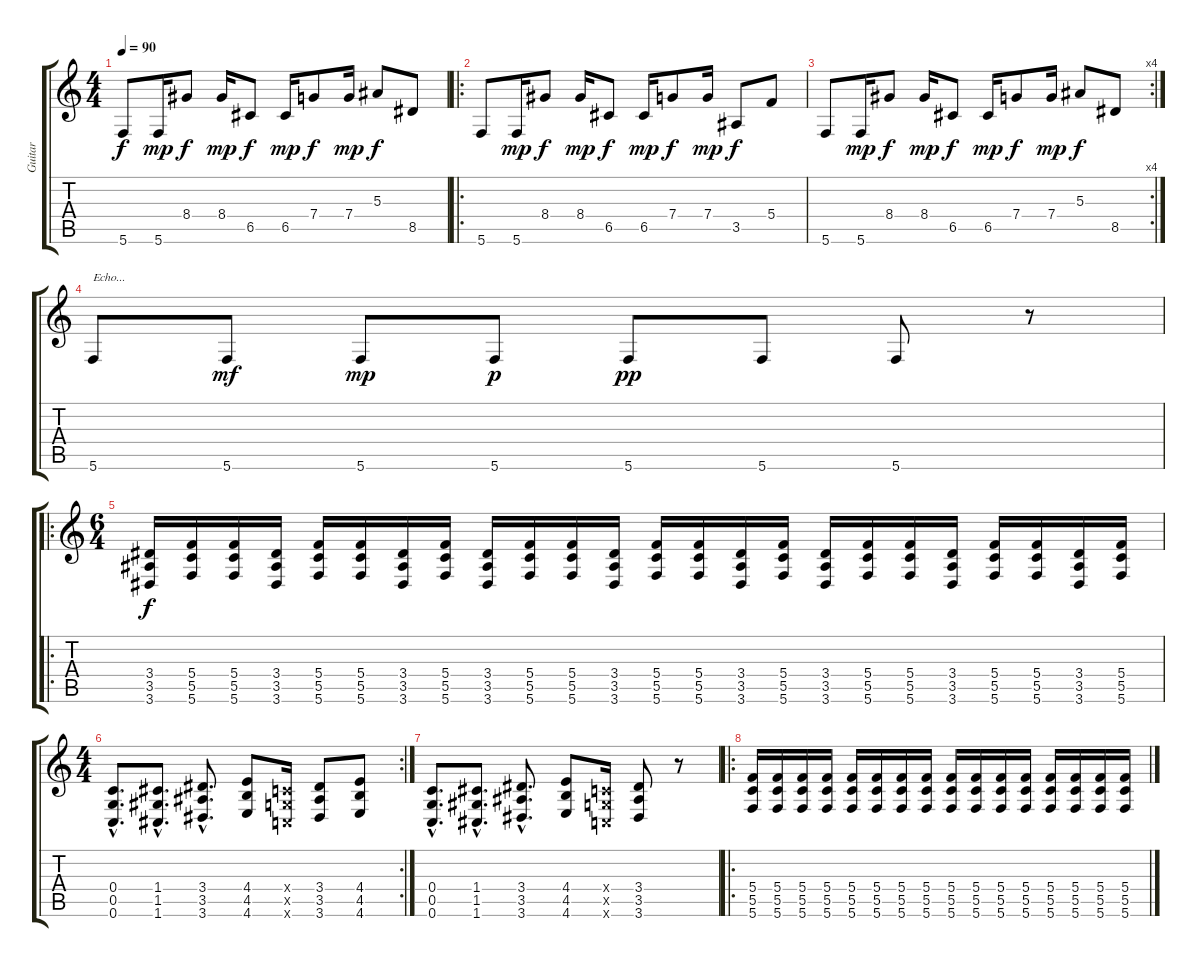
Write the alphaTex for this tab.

\track ("Guitar" "Guitar") {instrument distortionguitar}
\staff {score tabs}
\tuning (D4 A3 F3 C3 G2 C2) {hide}
\ts (4 4)
\tempo 90
\clef g2
\ks c
5.6.8{dy f} 5.6.16{dy mp} 8.4.8{dy f} 8.4.16{dy mp} 6.5.8{dy f} 6.5.16{dy mp} 7.4.8{dy f} 7.4.16{dy mp} 5.3.8{dy f} 8.5.8 |
\ro
5.6.8 5.6.16{dy mp} 8.4.8{dy f} 8.4.16{dy mp} 6.5.8{dy f} 6.5.16{dy mp} 7.4.8{dy f} 7.4.16{dy mp} 3.5.8{dy f} 5.4.8 |
\rc 4
5.6.8 5.6.16{dy mp} 8.4.8{dy f} 8.4.16{dy mp} 6.5.8{dy f} 6.5.16{dy mp} 7.4.8{dy f} 7.4.16{dy mp} 5.3.8{dy f} 8.5.8 |
5.6.8{txt "Echo..."} 5.6.8{dy mf} 5.6.8{dy mp} 5.6.8{dy p} 5.6.8{dy pp} 5.6.8 5.6.8 r.8 |
\ro
\ts (6 4)
(3.4 3.5 3.6).16{dy f} (5.4 5.5 5.6).16 (5.4 5.5 5.6).16 (3.4 3.5 3.6).16 (5.4 5.5 5.6).16 (5.4 5.5 5.6).16 (3.4 3.5 3.6).16 (5.4 5.5 5.6).16 (3.4 3.5 3.6).16 (5.4 5.5 5.6).16 (5.4 5.5 5.6).16 (3.4 3.5 3.6).16 (5.4 5.5 5.6).16 (5.4 5.5 5.6).16 (3.4 3.5 3.6).16 (5.4 5.5 5.6).16 (3.4 3.5 3.6).16 (5.4 5.5 5.6).16 (5.4 5.5 5.6).16 (3.4 3.5 3.6).16 (5.4 5.5 5.6).16 (5.4 5.5 5.6).16 (3.4 3.5 3.6).16 (5.4 5.5 5.6).16 |
\rc 2
\ts (4 4)
(0.4{hac} 0.5{hac} 0.6{hac}).8{d} (1.4{hac} 1.5{hac} 1.6{hac}).8{d} (3.4{hac} 3.5{hac} 3.6{hac}).8{d} (4.4 4.5 4.6).8 (0.4{x} 0.5{x} 0.6{x}).16 (3.4 3.5 3.6).8 (4.4 4.5 4.6).8 |
(0.4{hac} 0.5{hac} 0.6{hac}).8{d} (1.4{hac} 1.5{hac} 1.6{hac}).8{d} (3.4{hac} 3.5{hac} 3.6{hac}).8{d} (4.4 4.5 4.6).8 (0.4{x} 0.5{x} 0.6{x}).16 (3.4 3.5 3.6).8 r.8 |
\ro
(5.4 5.5 5.6).16 (5.4 5.5 5.6).16 (5.4 5.5 5.6).16 (5.4 5.5 5.6).16 (5.4 5.5 5.6).16 (5.4 5.5 5.6).16 (5.4 5.5 5.6).16 (5.4 5.5 5.6).16 (5.4 5.5 5.6).16 (5.4 5.5 5.6).16 (5.4 5.5 5.6).16 (5.4 5.5 5.6).16 (5.4 5.5 5.6).16 (5.4 5.5 5.6).16 (5.4 5.5 5.6).16 (5.4 5.5 5.6).16
